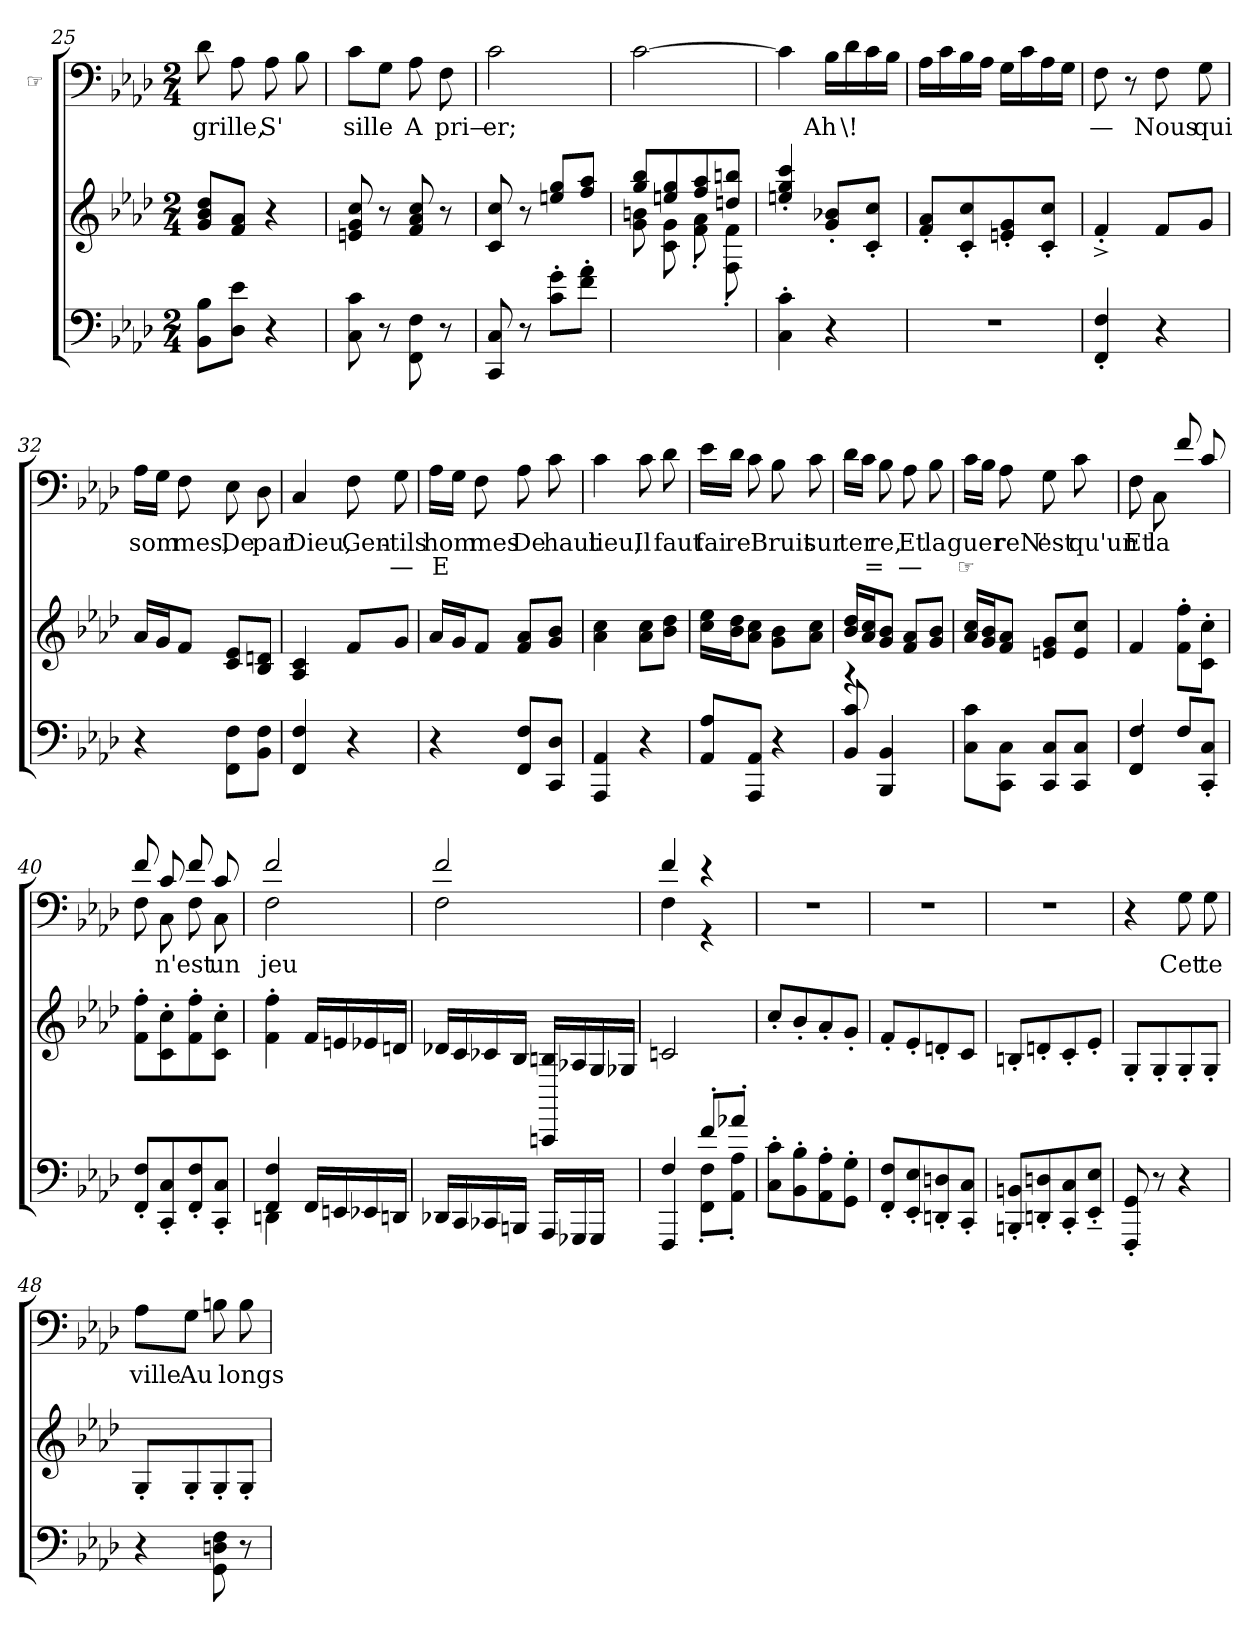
**kern	**kern	**kern	**text	**text
*part3	*part2	*part1	*part1	*part1
*staff3	*staff2	*staff1	*staff1	*staff1
*	*	*I"☞	*	*
*clefF4	*clefG2	*clefF4	*	*
*k[b-e-a-d-]	*k[b-e-a-d-]	*k[b-e-a-d-]	*	*
*M2/4	*M2/4	*M2/4	*	*
=25	=25	=25	=25	=25
8BB-i\ 8B-i\L	8dd-j/ 8b-j/ 8gj/L	8d-j\	grille,	.
8D-i\ 8e-i\J	8a-j/ 8fj/J	8A-j\	.	.
4r	4r	8A-j\	S'	.
.	.	8B-j\	.	.
!!LO:PB:g=z
=26	=26	=26	=26	=26
8Ci\ 8ci\	8ccj/ 8gj/ 8enj/	8cj\L	sille	.
8r	8r	8Gj\J	.	.
8FFi\ 8Fi\	8ccj/ 8a-j/ 8fj/	8A-j\	A	.
8r	8r	8Fj\	pri—	.
=27	=27	=27	=27	=27
8Ci/ 8CCi/	8ccj/ 8cj/	2cj\	er;	.
8r	8r	.	.	.
8ci'>'<\ 8gi'>'<\L	8ggj/ 8eenj/L	.	.	.
8fi'>'<'<\ 8a-i'>'<'<\J	8aa-j/ 8ffj/J	.	.	.
=28	=28	=28	=28	=28
*	*^	*	*	*
2ryy	8bb-j/ 8ggj/L	8bni\ 8gi\	[2cj\	.	.
.	8ggj/ 8eenj/	8ci\ 8gi\	.	.	.
.	8aa-j/ 8ffj/	8fi'>'<'<\ 8a-i'>'<'<\	.	.	.
.	8bbnj/ 8ddnj/J	8Fi'>'<\ 8fi'>'<\	.	.	.
*	*v	*v	*	*	*
=29	=29	=29	=29	=29
4Ci'>\ 4ci'>\	4cccj'<'</ 4ggj'<'</ 4eenj'<'</	4cj\]	.	.
4r	8b-Xj'</ 8gj'</L	16B-j\LL	Ah	.
.	.	16d-j\	\!	.
.	8ccj'</ 8cj'</J	16cj\	.	.
.	.	16B-j\JJ	.	.
=30	=30	=30	=30	=30
2r	8a-j'</ 8fj'</L	16A-j\LL	.	.
.	.	16cj\	.	.
.	8ccj'</ 8cj'</	16B-j\	.	.
.	.	16A-j\JJ	.	.
.	8gj'</ 8enj'</	16Gj\LL	.	.
.	.	16cj\	.	.
.	8ccj'</ 8cj'</J	16A-j\	.	.
.	.	16Gj\JJ	.	.
=31	=31	=31	=31	=31
4Fi'</ 4FFi'</	4f'<^<j/	8Fj\	—	.
.	.	8r	.	.
4r	8fj/L	8Fj\	Nous	.
.	8gj/J	8Gj\	qui	.
=32	=32	=32	=32	=32
4r	16a-j/LL	16A-j\LL	som	.
.	16gj/J	16Gj\JJ	.	.
.	8fj/J	8Fj\	mes,	.
8FFi\ 8Fi\L	8e-j/ 8cj/L	8E-j\	De	.
8BB-i\ 8Fi\J	8dnj/ 8B-j/J	8D-j\	par	.
!!LO:LB:g=z
=33	=33	=33	=33	=33
4Fi/ 4FFi/	4cj/ 4A-j/	4Cj/	Dieu,	.
4r	8fj/L	8Fj\	Gen-	.
.	8gj/J	8Gj\	tils	—
=34	=34	=34	=34	=34
4r	16a-j/LL	16A-j\LL	hom	E
.	16gj/J	16Gj\JJ	.	.
.	8fj/J	8Fj\	mes	.
8Fi/ 8FFi/L	8a-j/ 8fj/L	8A-j\	De	.
8D-i/ 8CCi/J	8b-j/ 8gj/J	8cj\	haut	.
=35	=35	=35	=35	=35
4AA-i/ 4AAA-i/	4a-j\ 4ccj\	4cj\	lieu,	.
4r	8a-j\ 8ccj\L	8cj\	Il	.
.	8dd-j\ 8b-j\J	8d-j\	faut	.
=36	=36	=36	=36	=36
8A-i/ 8AA-i/L	16ccj\ 16ee-j\LL	16e-j\LL	fai	.
.	16b-j\ 16dd-j\J	16d-j\JJ	re	.
8AA-i/ 8AAA-i/J	8a-j\ 8ccj\J	8cj\	.	.
4r	8b-j\ 8gj\L	8B-j\	Bruit	.
.	8a-j\ 8ccj\J	8cj\	sur	.
=37	=37	=37	=37	=37
*^	*	*	*	*
4r	8ci/ 8BB-i/	16dd-j/ 16b-j/LL	16d-j\LL	ter	.
.	.	16a-j/ 16ccj/J	16cj\JJ	--	=
.	4BB-i/ 4BBB-i/	8b-j/ 8gj/J	8B-j\	re,	.
4ryy	.	8fj/ 8a-j/L	8A-j\	Et	—
.	8ryy	8gj/ 8b-j/J	8B-j\	la	.
*v	*v	*	*	*	*
=38	=38	=38	=38	=38
8Ci\ 8ci\L	16ccj/ 16a-j/LL	16cj\LL	guer	☞
.	16b-j/ 16gj/J	16B-j\JJ	--	.
8CCi\ 8Ci\J	8a-j/ 8fj/J	8A-j\	reN'	.
8Ci/ 8CCi/L	8gj/ 8enj/L	8Gj\	est	.
8Ci/ 8CCi/J	8ccj/ 8ej/J	8cj\	qu'un	.
!!LO:LB:g=z
=39	=39	=39	=39	=39
*^	*	*	*	*
*	*	*	*^	*	*
4FF'<Z/	4Fi/ 4FFi/	4fj/	4Fj\	8Fi\	Et	.
.	.	.	.	8Ci\	la	.
4ryy	8Fi/L	8fj'>\ 8ffj'>\L	8fj/	4ryy	.	.
.	8Ci'</ 8CCi'</J	8cj'>\ 8ccj'>\J	8cj/	.	.	.
*v	*v	*	*	*	*	*
=40	=40	=40	=40	=40	=40
8Fi'</ 8FFi'</L	8fj'>\ 8ffj'>\L	8fj/	8Fi\	--	.
8Ci'</ 8CCi'</	8cj'>\ 8ccj'>\	8cj/	8Ci\	n'	.
8Fi'</ 8FFi'</	8fj'>\ 8ffj'>\	8fj/	8Fi\	est	.
8Ci'</ 8CCi'</J	8cj'>\ 8ccj'>\J	8cj/	8Ci\	un	.
=41	=41	=41	=41	=41	=41
*^	*	*	*	*	*
4DDnZ\	4Fi'</ 4FFi'</	4fj'>\ 4ffj'>\	2fj/	2Fi\	jeu	.
4ryy	16FFi/LL	16fj/LL	.	.	.	.
.	16EEni/	16enj/	.	.	.	.
.	16EE-Xi/	16e-Xj/	.	.	.	.
.	16DDni/JJ	16dnj/JJ	.	.	.	.
*v	*v	*	*	*	*	*
=42	=42	=42	=42	=42	=42
16DD-Xi/LL	16d-Xj/LL	2fj/	2Fi\	.	.
16CCi/	16cj/	.	.	.	.
16CC-Xi/	16c-Xj/	.	.	.	.
16BBBni/JJ	16B-j/JJ	.	.	.	.
16AAA-i/LL	16Bnj/ 16AAAnj/LL	.	.	.	.
16GGG-Xi/	16A-Xj/	.	.	.	.
16GGG-i/JJ	16Gj/	.	.	.	.
16ryy	16G-Xj/JJ	.	.	.	.
=43	=43	=43	=43	=43	=43
*^	*	*	*	*	*
4FFFZ/	4Fi/	2cnj/	4fj/	4Fi\	.	.
8f'<Z/L	8FFi'>\ 8Fi'>\L	.	4r	4r	.	.
8a-X'<Z/J	8AA-i'>\ 8A-i'>\J	.	.	.	.	.
*v	*v	*	*v	*v	*	*
=44	=44	=44	=44	=44
8Ci'>\ 8ci'>\L	8cc'<j/L	2r	.	.
8BB-i'>\ 8B-i'>\	8b-'<j/	.	.	.
8AA-i'>\ 8A-i'>\	8a-'<j/	.	.	.
8GGi'>\ 8Gi'>\J	8g'<j/J	.	.	.
!!LO:LB:g=z
=45	=45	=45	=45	=45
8Fi'</ 8FFi'</L	8f'<j/L	2r	.	.
8E-i'</ 8EE-i'</	8e-'<j/	.	.	.
8Dni'</ 8DDni'</	8dn'<j/	.	.	.
8Ci'>/ 8CCi'>/J	8cj/J	.	.	.
=46	=46	=46	=46	=46
8BBni'</ 8BBBni'</L	8Bn'<'<j/L	2r	.	.
8Dni'</ 8DDni'</	8dn'<j/	.	.	.
8Ci'</ 8CCi'</	8c'<j/	.	.	.
8E-i~>'</ 8EE-i~>'</J	8e-'<j/J	.	.	.
=47	=47	=47	=47	=47
8GGi'</ 8FFFi'</	8G'<'<j/L	4r	.	.
8r	8G'<j/	.	.	.
4r	8G'<j/	8Gj\	Cet	.
.	8G'<j/J	8Gj\	te	.
=48	=48	=48	=48	=48
4r	8G'<j/L	8A-j\L	ville	.
.	8G'<j/	8Gj\J	Au	.
8GGi\ 8Dni\ 8Fi\	8G'<j/	8Bnj\	.	.
8r	8G'<j/J	8Bj\	longs	.
=	=	=	=	=
*-	*-	*-	*-	*-
